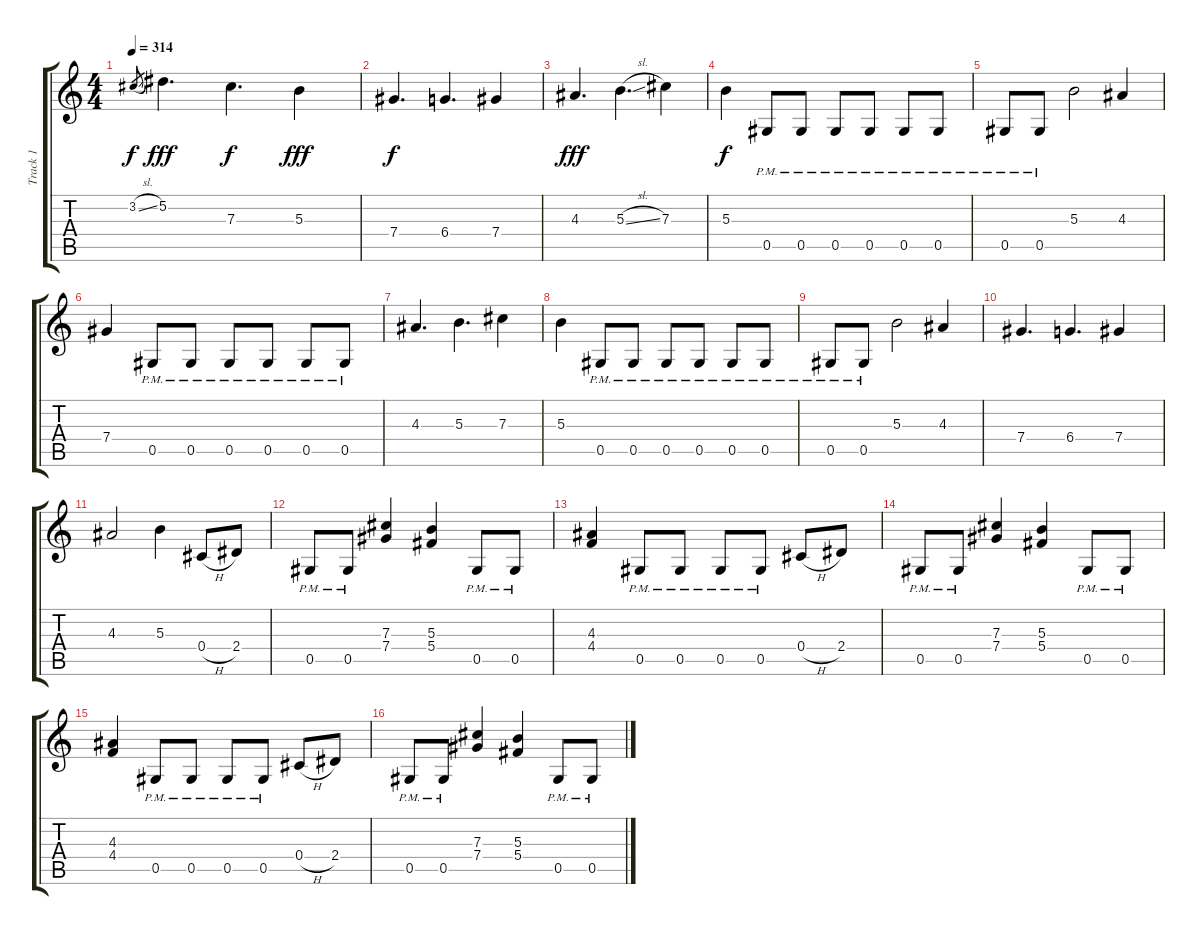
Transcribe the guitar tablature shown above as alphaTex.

\track ("Track 1" "Track 1") {instrument electricguitarclean}
\staff {score tabs}
\tuning (Eb4 Bb3 Gb3 Db3 Ab2 Eb2) {hide}
\ts (4 4)
\tempo 314
\clef g2
\ks c
3.2{sl}.8{gr dy f} 5.2.4{d dy fff} 7.3.4{d dy f} 5.3.4{dy fff} |
7.4.4{d dy f} 6.4.4{d} 7.4.4 |
4.3.4{d dy fff} 5.3{sl}.4{d} 7.3.4 |
5.3.4{dy f} 0.5{pm}.8 0.5{pm}.8 0.5{pm}.8 0.5{pm}.8 0.5{pm}.8 0.5{pm}.8 |
0.5{pm}.8 0.5{pm}.8 5.3.2 4.3.4 |
7.4.4 0.5{pm}.8 0.5{pm}.8 0.5{pm}.8 0.5{pm}.8 0.5{pm}.8 0.5{pm}.8 |
4.3.4{d} 5.3.4{d} 7.3.4 |
5.3.4 0.5{pm}.8 0.5{pm}.8 0.5{pm}.8 0.5{pm}.8 0.5{pm}.8 0.5{pm}.8 |
0.5{pm}.8 0.5{pm}.8 5.3.2 4.3.4 |
7.4.4{d} 6.4.4{d} 7.4.4 |
4.3.2 5.3.4 0.4{h}.8 2.4.8 |
0.5{pm}.8 0.5{pm}.8 (7.3 7.4).4 (5.3 5.4).4 0.5{pm}.8 0.5{pm}.8 |
(4.3 4.4).4 0.5{pm}.8 0.5{pm}.8 0.5{pm}.8 0.5{pm}.8 0.4{h}.8 2.4.8 |
0.5{pm}.8 0.5{pm}.8 (7.3 7.4).4 (5.3 5.4).4 0.5{pm}.8 0.5{pm}.8 |
(4.3 4.4).4 0.5{pm}.8 0.5{pm}.8 0.5{pm}.8 0.5{pm}.8 0.4{h}.8 2.4.8 |
0.5{pm}.8 0.5{pm}.8 (7.3 7.4).4 (5.3 5.4).4 0.5{pm}.8 0.5{pm}.8
